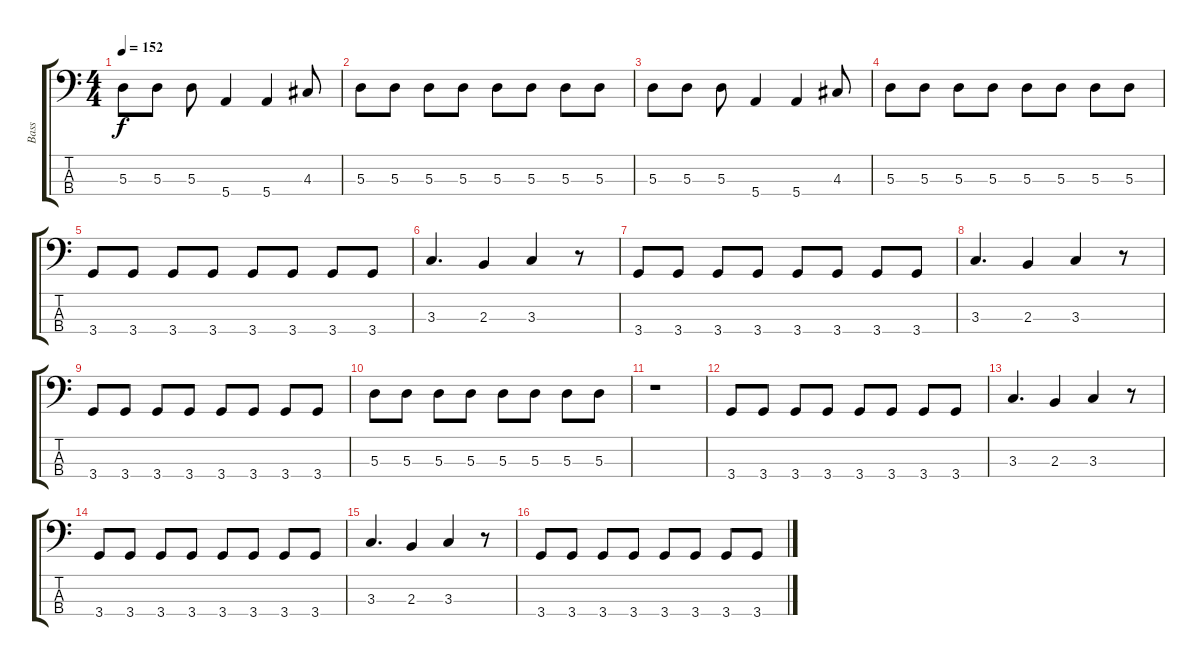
\track ("Bass" "Bass") {instrument electricbasspick}
\staff {score tabs}
\tuning (G2 D2 A1 E1) {hide}
\ts (4 4)
\tempo 152
\clef f4
\ks c
5.3.8{dy f} 5.3.8 5.3.8 5.4.4 5.4.4 4.3.8 |
5.3.8 5.3.8 5.3.8 5.3.8 5.3.8 5.3.8 5.3.8 5.3.8 |
5.3.8 5.3.8 5.3.8 5.4.4 5.4.4 4.3.8 |
5.3.8 5.3.8 5.3.8 5.3.8 5.3.8 5.3.8 5.3.8 5.3.8 |
3.4.8 3.4.8 3.4.8 3.4.8 3.4.8 3.4.8 3.4.8 3.4.8 |
3.3.4{d} 2.3.4 3.3.4 r.8 |
3.4.8 3.4.8 3.4.8 3.4.8 3.4.8 3.4.8 3.4.8 3.4.8 |
3.3.4{d} 2.3.4 3.3.4 r.8 |
3.4.8 3.4.8 3.4.8 3.4.8 3.4.8 3.4.8 3.4.8 3.4.8 |
5.3.8 5.3.8 5.3.8 5.3.8 5.3.8 5.3.8 5.3.8 5.3.8 |
r.1 |
3.4.8 3.4.8 3.4.8 3.4.8 3.4.8 3.4.8 3.4.8 3.4.8 |
3.3.4{d} 2.3.4 3.3.4 r.8 |
3.4.8 3.4.8 3.4.8 3.4.8 3.4.8 3.4.8 3.4.8 3.4.8 |
3.3.4{d} 2.3.4 3.3.4 r.8 |
3.4.8 3.4.8 3.4.8 3.4.8 3.4.8 3.4.8 3.4.8 3.4.8
